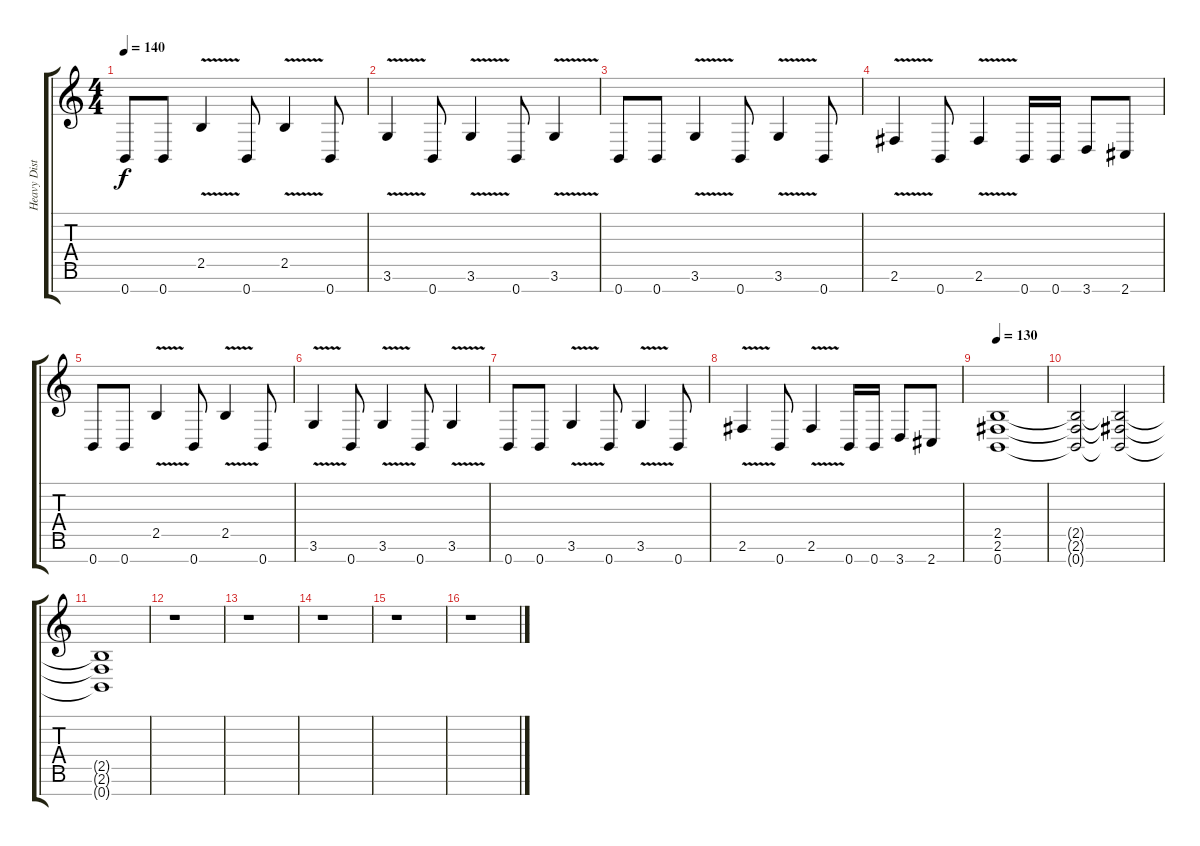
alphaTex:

\track ("Heavy Dist Guitar" "Heavy Dist") {instrument distortionguitar}
\staff {score tabs}
\tuning (E4 B3 G3 D3 A2 E2 B1) {hide}
\ts (4 4)
\tempo 140
\clef g2
\ks c
0.7.8{dy f} 0.7.8 2.5{v}.4 0.7.8 2.5{v}.4 0.7.8 |
3.6{v}.4 0.7.8 3.6{v}.4 0.7.8 3.6{v}.4 |
0.7.8 0.7.8 3.6{v}.4 0.7.8 3.6{v}.4 0.7.8 |
2.6{v}.4 0.7.8 2.6{v}.4 0.7.16 0.7.16 3.7.8 2.7.8 |
0.7.8 0.7.8 2.5{v}.4 0.7.8 2.5{v}.4 0.7.8 |
3.6{v}.4 0.7.8 3.6{v}.4 0.7.8 3.6{v}.4 |
0.7.8 0.7.8 3.6{v}.4 0.7.8 3.6{v}.4 0.7.8 |
2.6{v}.4 0.7.8 2.6{v}.4 0.7.16 0.7.16 3.7.8 2.7.8 |
\tempo 130
(2.5 2.6 0.7).1 |
(2.5{t} 2.6{t} 0.7{t}).2 (2.5{t} 2.6{t} 0.7{t}).2{volume 4} |
(2.5{t} 2.6{t} 0.7{t}).1 |
r.1 |
r.1 |
r.1 |
r.1 |
r.1
